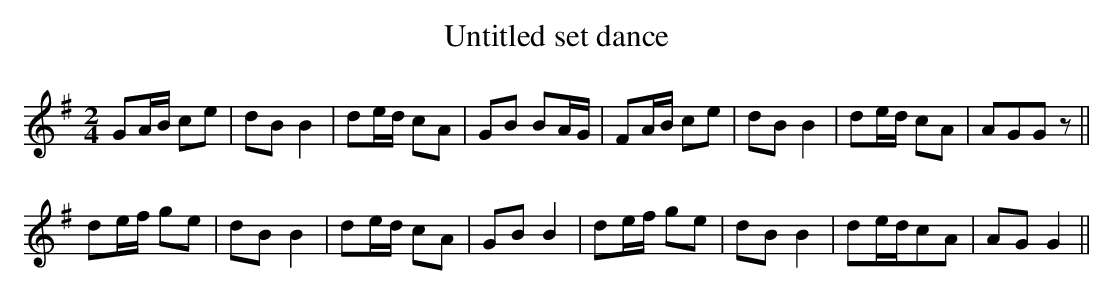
X:1
T:Untitled set dance
M:2/4
L:1/8
K:G
GA/B/ ce|dB B2|de/d/ cA|GB BA/G/|FA/B/ ce|dB B2|de/d/ cA|AGGz||
de/f/ ge|dB B2|de/d/ cA|GB B2|de/f/ ge|dB B2|de/d/cA|AG G2||
